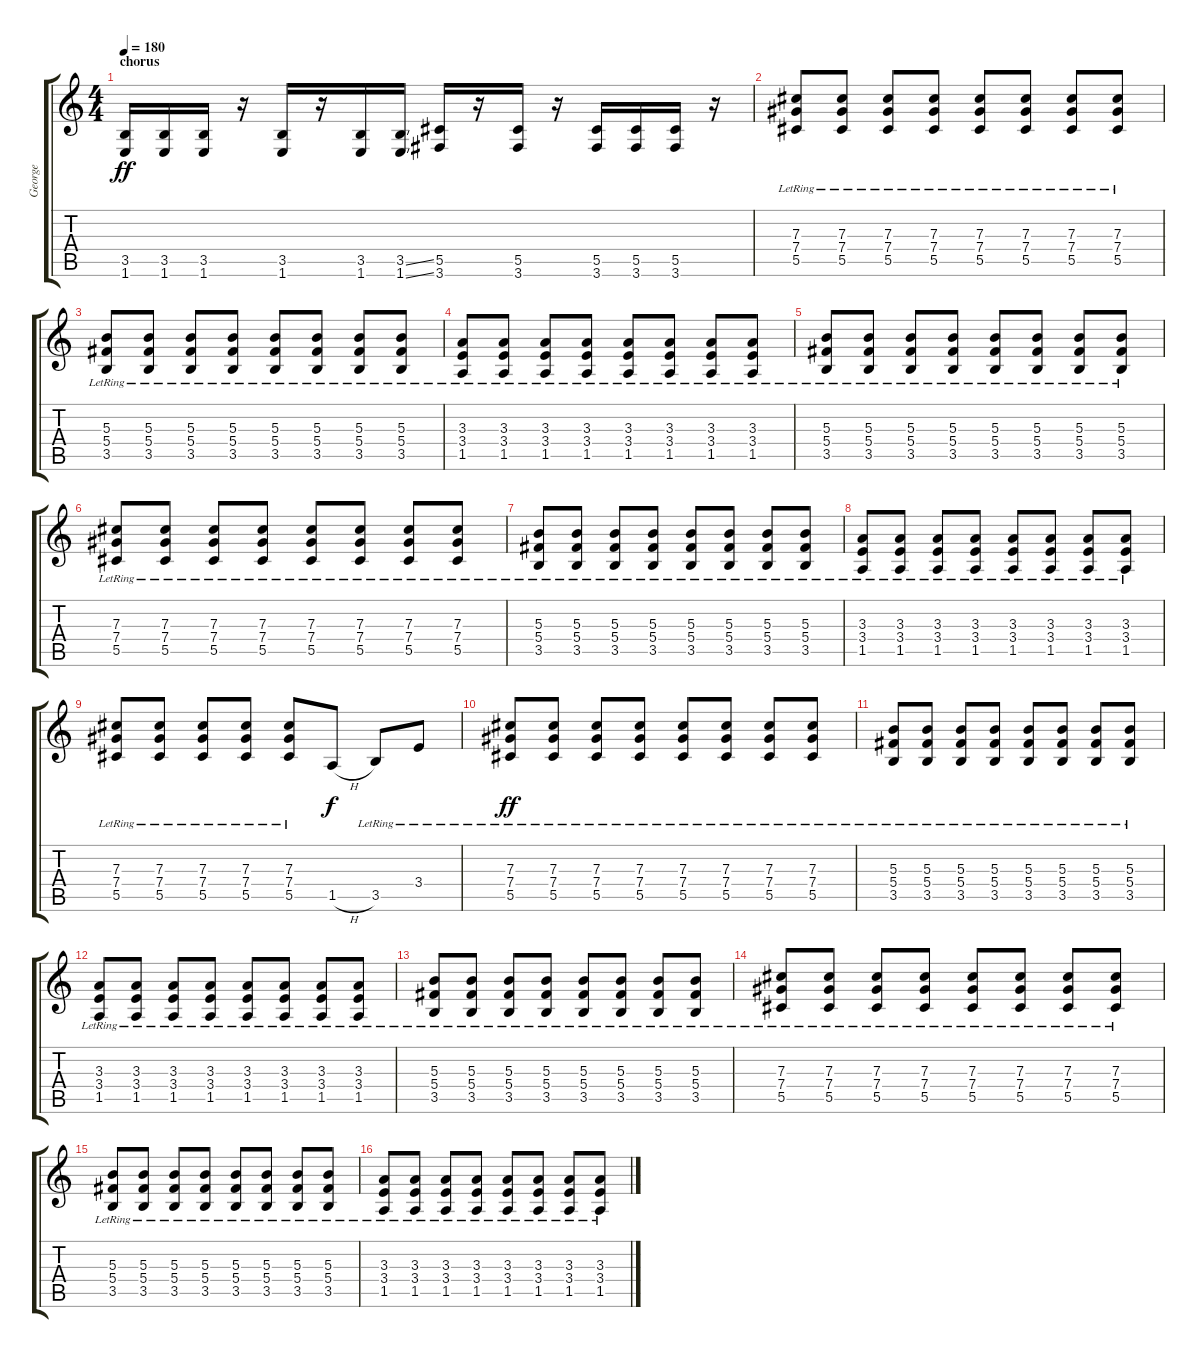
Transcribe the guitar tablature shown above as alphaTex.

\track ("George" "George") {instrument distortionguitar}
\staff {score tabs}
\tuning (Eb4 Bb3 Gb3 Db3 Ab2 Eb2) {hide}
\ts (4 4)
\section ("" "chorus")
\tempo 180
\clef g2
\ks c
(3.5 1.6).16{dy ff} (3.5 1.6).16 (3.5 1.6).16 r.16 (3.5 1.6).16 r.16 (3.5 1.6).16 (3.5{ss} 1.6{ss}).16 (5.5 3.6).16 r.16 (5.5 3.6).16 r.16 (5.5 3.6).16 (5.5 3.6).16 (5.5 3.6).16 r.16 |
(7.3{lr} 7.4{lr} 5.5{lr}).8 (7.3{lr} 7.4{lr} 5.5{lr}).8 (7.3{lr} 7.4{lr} 5.5{lr}).8 (7.3{lr} 7.4{lr} 5.5{lr}).8 (7.3{lr} 7.4{lr} 5.5{lr}).8 (7.3{lr} 7.4{lr} 5.5{lr}).8 (7.3{lr} 7.4{lr} 5.5{lr}).8 (7.3{lr} 7.4{lr} 5.5{lr}).8 |
(5.3{lr} 5.4{lr} 3.5{lr}).8 (5.3{lr} 5.4{lr} 3.5{lr}).8 (5.3{lr} 5.4{lr} 3.5{lr}).8 (5.3{lr} 5.4{lr} 3.5{lr}).8 (5.3{lr} 5.4{lr} 3.5{lr}).8 (5.3{lr} 5.4{lr} 3.5{lr}).8 (5.3{lr} 5.4{lr} 3.5{lr}).8 (5.3{lr} 5.4{lr} 3.5{lr}).8 |
(3.3{lr} 3.4{lr} 1.5{lr}).8 (3.3{lr} 3.4{lr} 1.5{lr}).8 (3.3{lr} 3.4{lr} 1.5{lr}).8 (3.3{lr} 3.4{lr} 1.5{lr}).8 (3.3{lr} 3.4{lr} 1.5{lr}).8 (3.3{lr} 3.4{lr} 1.5{lr}).8 (3.3{lr} 3.4{lr} 1.5{lr}).8 (3.3{lr} 3.4{lr} 1.5{lr}).8 |
(5.3{lr} 5.4{lr} 3.5{lr}).8 (5.3{lr} 5.4{lr} 3.5{lr}).8 (5.3{lr} 5.4{lr} 3.5{lr}).8 (5.3{lr} 5.4{lr} 3.5{lr}).8 (5.3{lr} 5.4{lr} 3.5{lr}).8 (5.3{lr} 5.4{lr} 3.5{lr}).8 (5.3{lr} 5.4{lr} 3.5{lr}).8 (5.3{lr} 5.4{lr} 3.5{lr}).8 |
(7.3{lr} 7.4{lr} 5.5{lr}).8 (7.3{lr} 7.4{lr} 5.5{lr}).8 (7.3{lr} 7.4{lr} 5.5{lr}).8 (7.3{lr} 7.4{lr} 5.5{lr}).8 (7.3{lr} 7.4{lr} 5.5{lr}).8 (7.3{lr} 7.4{lr} 5.5{lr}).8 (7.3{lr} 7.4{lr} 5.5{lr}).8 (7.3{lr} 7.4{lr} 5.5{lr}).8 |
(5.3{lr} 5.4{lr} 3.5{lr}).8 (5.3{lr} 5.4{lr} 3.5{lr}).8 (5.3{lr} 5.4{lr} 3.5{lr}).8 (5.3{lr} 5.4{lr} 3.5{lr}).8 (5.3{lr} 5.4{lr} 3.5{lr}).8 (5.3{lr} 5.4{lr} 3.5{lr}).8 (5.3{lr} 5.4{lr} 3.5{lr}).8 (5.3{lr} 5.4{lr} 3.5{lr}).8 |
(3.3{lr} 3.4{lr} 1.5{lr}).8 (3.3{lr} 3.4{lr} 1.5{lr}).8 (3.3{lr} 3.4{lr} 1.5{lr}).8 (3.3{lr} 3.4{lr} 1.5{lr}).8 (3.3{lr} 3.4{lr} 1.5{lr}).8 (3.3{lr} 3.4{lr} 1.5{lr}).8 (3.3{lr} 3.4{lr} 1.5{lr}).8 (3.3{lr} 3.4{lr} 1.5{lr}).8 |
(7.3{lr} 7.4{lr} 5.5{lr}).8 (7.3{lr} 7.4{lr} 5.5{lr}).8 (7.3{lr} 7.4{lr} 5.5{lr}).8 (7.3{lr} 7.4{lr} 5.5{lr}).8 (7.3{lr} 7.4{lr} 5.5{lr}).8 1.5{h}.8{dy f} 3.5{lr}.8 3.4{lr}.8 |
(7.3{lr} 7.4{lr} 5.5{lr}).8{dy ff} (7.3{lr} 7.4{lr} 5.5{lr}).8 (7.3{lr} 7.4{lr} 5.5{lr}).8 (7.3{lr} 7.4{lr} 5.5{lr}).8 (7.3{lr} 7.4{lr} 5.5{lr}).8 (7.3{lr} 7.4{lr} 5.5{lr}).8 (7.3{lr} 7.4{lr} 5.5{lr}).8 (7.3{lr} 7.4{lr} 5.5{lr}).8 |
(5.3{lr} 5.4{lr} 3.5{lr}).8 (5.3{lr} 5.4{lr} 3.5{lr}).8 (5.3{lr} 5.4{lr} 3.5{lr}).8 (5.3{lr} 5.4{lr} 3.5{lr}).8 (5.3{lr} 5.4{lr} 3.5{lr}).8 (5.3{lr} 5.4{lr} 3.5{lr}).8 (5.3{lr} 5.4{lr} 3.5{lr}).8 (5.3{lr} 5.4{lr} 3.5{lr}).8 |
(3.3{lr} 3.4{lr} 1.5{lr}).8 (3.3{lr} 3.4{lr} 1.5{lr}).8 (3.3{lr} 3.4{lr} 1.5{lr}).8 (3.3{lr} 3.4{lr} 1.5{lr}).8 (3.3{lr} 3.4{lr} 1.5{lr}).8 (3.3{lr} 3.4{lr} 1.5{lr}).8 (3.3{lr} 3.4{lr} 1.5{lr}).8 (3.3{lr} 3.4{lr} 1.5{lr}).8 |
(5.3{lr} 5.4{lr} 3.5{lr}).8 (5.3{lr} 5.4{lr} 3.5{lr}).8 (5.3{lr} 5.4{lr} 3.5{lr}).8 (5.3{lr} 5.4{lr} 3.5{lr}).8 (5.3{lr} 5.4{lr} 3.5{lr}).8 (5.3{lr} 5.4{lr} 3.5{lr}).8 (5.3{lr} 5.4{lr} 3.5{lr}).8 (5.3{lr} 5.4{lr} 3.5{lr}).8 |
(7.3{lr} 7.4{lr} 5.5{lr}).8 (7.3{lr} 7.4{lr} 5.5{lr}).8 (7.3{lr} 7.4{lr} 5.5{lr}).8 (7.3{lr} 7.4{lr} 5.5{lr}).8 (7.3{lr} 7.4{lr} 5.5{lr}).8 (7.3{lr} 7.4{lr} 5.5{lr}).8 (7.3{lr} 7.4{lr} 5.5{lr}).8 (7.3{lr} 7.4{lr} 5.5{lr}).8 |
(5.3{lr} 5.4{lr} 3.5{lr}).8 (5.3{lr} 5.4{lr} 3.5{lr}).8 (5.3{lr} 5.4{lr} 3.5{lr}).8 (5.3{lr} 5.4{lr} 3.5{lr}).8 (5.3{lr} 5.4{lr} 3.5{lr}).8 (5.3{lr} 5.4{lr} 3.5{lr}).8 (5.3{lr} 5.4{lr} 3.5{lr}).8 (5.3{lr} 5.4{lr} 3.5{lr}).8 |
(3.3{lr} 3.4{lr} 1.5{lr}).8 (3.3{lr} 3.4{lr} 1.5{lr}).8 (3.3{lr} 3.4{lr} 1.5{lr}).8 (3.3{lr} 3.4{lr} 1.5{lr}).8 (3.3{lr} 3.4{lr} 1.5{lr}).8 (3.3{lr} 3.4{lr} 1.5{lr}).8 (3.3{lr} 3.4{lr} 1.5{lr}).8 (3.3{lr} 3.4{lr} 1.5{lr}).8
